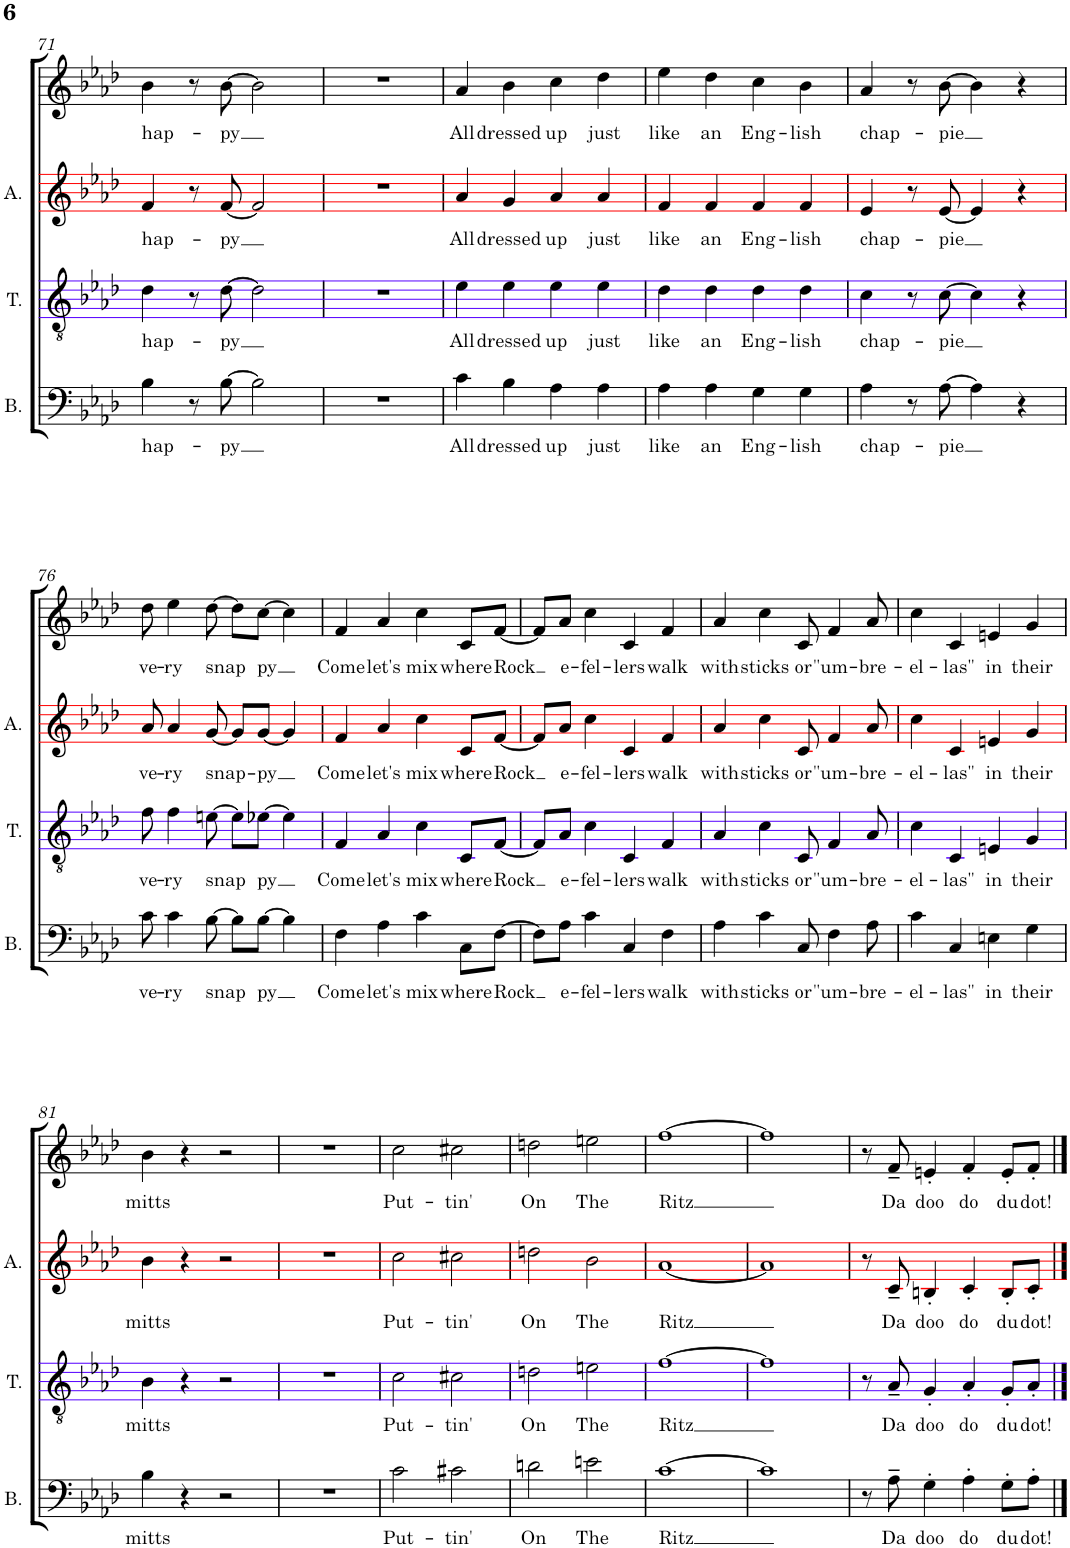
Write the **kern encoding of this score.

**kern	**text	**kern	**text	**kern	**text	**kern	**text
*part4	*part4	*part3	*part3	*part2	*part2	*part1	*part1
*staff4	*staff4	*staff3	*staff3	*staff2	*staff2	*staff1	*staff1
*I"Bass	*	*I"Tenor	*	*I"Alto	*	*I"Soprano	*
*I'B.	*	*I'T.	*	*I'A.	*	*	*
!!LO:PB:g=z
*clefF4	*	*clefGv2	*	*clefG2	*	*clefG2	*
*	*	*	*	*Trd5c9	*	*Trd1c2	*
*k[b-e-a-d-]	*	*k[b-e-a-d-]	*	*k[b-e-a-d-]	*	*k[b-e-a-d-]	*
*M4/4	*	*M4/4	*	*M4/4	*	*M4/4	*
*met(c)	*	*met(c)	*	*met(c)	*	*met(c)	*
=71	=71	=71	=71	=71	=71	=71	=71
!	!LO:LY:b	!	!LO:LY:b	!	!LO:LY:b	!	!LO:LY:b
4B-\	hap-	4d-\	hap-	4f/	hap-	4b-\	hap-
8r	.	8r	.	8r	.	8r	.
!	!LO:LY:b	!	!LO:LY:b	!	!LO:LY:b	!	!LO:LY:b
[8B-\	-py	[8d-\	-py	[8f/	-py	[8b-\	-py
2B-\]	.	2d-\]	.	2f/]	.	2b-\]	.
=72	=72	=72	=72	=72	=72	=72	=72
1r	.	1r	.	1r	.	1r	.
=73	=73	=73	=73	=73	=73	=73	=73
!	!LO:LY:b	!	!LO:LY:b	!	!LO:LY:b	!	!LO:LY:b
4c\	All	4e-\	All	4a-/	All	4a-/	All
!	!LO:LY:b	!	!LO:LY:b	!	!LO:LY:b	!	!LO:LY:b
4B-\	dressed	4e-\	dressed	4g/	dressed	4b-\	dressed
!	!LO:LY:b	!	!LO:LY:b	!	!LO:LY:b	!	!LO:LY:b
4A-\	up	4e-\	up	4a-/	up	4cc\	up
!	!LO:LY:b	!	!LO:LY:b	!	!LO:LY:b	!	!LO:LY:b
4A-\	just	4e-\	just	4a-/	just	4dd-\	just
=74	=74	=74	=74	=74	=74	=74	=74
!	!LO:LY:b	!	!LO:LY:b	!	!LO:LY:b	!	!LO:LY:b
4A-\	like	4d-\	like	4f/	like	4ee-\	like
!	!LO:LY:b	!	!LO:LY:b	!	!LO:LY:b	!	!LO:LY:b
4A-\	an	4d-\	an	4f/	an	4dd-\	an
!	!LO:LY:b	!	!LO:LY:b	!	!LO:LY:b	!	!LO:LY:b
4G\	Eng-	4d-\	Eng-	4f/	Eng-	4cc\	Eng-
!	!LO:LY:b	!	!LO:LY:b	!	!LO:LY:b	!	!LO:LY:b
4G\	-lish	4d-\	-lish	4f/	-lish	4b-\	-lish
=75	=75	=75	=75	=75	=75	=75	=75
!	!LO:LY:b	!	!LO:LY:b	!	!LO:LY:b	!	!LO:LY:b
4A-\	chap-	4c\	chap-	4e-/	chap-	4a-/	chap-
8r	.	8r	.	8r	.	8r	.
!	!LO:LY:b	!	!LO:LY:b	!	!LO:LY:b	!	!LO:LY:b
[8A-\	-pie	[8c\	-pie	[8e-/	-pie	[8b-\	-pie
4A-\]	.	4c\]	.	4e-/]	.	4b-\]	.
4r	.	4r	.	4r	.	4r	.
!!LO:LB:g=z
=76	=76	=76	=76	=76	=76	=76	=76
!	!LO:LY:b	!	!LO:LY:b	!	!LO:LY:b	!	!LO:LY:b
8c\	ve-	8f\	ve-	8a-/	ve-	8dd-\	ve-
!	!LO:LY:b	!	!LO:LY:b	!	!LO:LY:b	!	!LO:LY:b
4c\	-ry	4f\	-ry	4a-/	-ry	4ee-\	-ry
!	!LO:LY:b	!	!LO:LY:b	!	!LO:LY:b	!	!LO:LY:b
[8B-\	-snap	[8en\	-snap	[8g/	snap-	[8dd-\	-snap
8B-\L]	.	8e\L]	.	8g/L]	.	8dd-\L]	.
!	!LO:LY:b	!	!LO:LY:b	!	!LO:LY:b	!	!LO:LY:b
[8B-\J	-py	[8e-X\J	py	[8g/J	py	[8cc\J	py
4B-\]	.	4e-\]	.	4g/]	.	4cc\]	.
=77	=77	=77	=77	=77	=77	=77	=77
!	!LO:LY:b	!	!LO:LY:b	!	!LO:LY:b	!	!LO:LY:b
4F\	Come	4F/	Come	4f/	Come	4f/	Come
!	!LO:LY:b	!	!LO:LY:b	!	!LO:LY:b	!	!LO:LY:b
4A-\	let's	4A-/	let's	4a-/	let's	4a-/	let's
!	!LO:LY:b	!	!LO:LY:b	!	!LO:LY:b	!	!LO:LY:b
4c\	mix	4c\	mix	4cc\	mix	4cc\	mix
!	!LO:LY:b	!	!LO:LY:b	!	!LO:LY:b	!	!LO:LY:b
8C\L	where	8C/L	where	8c/L	where	8c/L	where
!	!LO:LY:b	!	!LO:LY:b	!	!LO:LY:b	!	!LO:LY:b
[8F\J	-Rock	[8F/J	-Rock	[8f/J	-Rock	[8f/J	-Rock
=78	=78	=78	=78	=78	=78	=78	=78
8F\L]	.	8F/L]	.	8f/L]	.	8f/L]	.
!	!LO:LY:b	!	!LO:LY:b	!	!LO:LY:b	!	!LO:LY:b
8A-\J	e-	8A-/J	e-	8a-/J	e-	8a-/J	e-
!	!LO:LY:b	!	!LO:LY:b	!	!LO:LY:b	!	!LO:LY:b
4c\	-fel-	4c\	-fel-	4cc\	-fel-	4cc\	-fel-
!	!LO:LY:b	!	!LO:LY:b	!	!LO:LY:b	!	!LO:LY:b
4C/	-lers	4C/	-lers	4c/	-lers	4c/	-lers
!	!LO:LY:b	!	!LO:LY:b	!	!LO:LY:b	!	!LO:LY:b
4F\	walk	4F/	walk	4f/	walk	4f/	walk
=79	=79	=79	=79	=79	=79	=79	=79
!	!LO:LY:b	!	!LO:LY:b	!	!LO:LY:b	!	!LO:LY:b
4A-\	with	4A-/	with	4a-/	with	4a-/	with
!	!LO:LY:b	!	!LO:LY:b	!	!LO:LY:b	!	!LO:LY:b
4c\	sticks	4c\	sticks	4cc\	sticks	4cc\	sticks
!	!LO:LY:b	!	!LO:LY:b	!	!LO:LY:b	!	!LO:LY:b
8C/	or	8C/	or	8c/	or	8c/	or
!	!LO:LY:b	!	!LO:LY:b	!	!LO:LY:b	!	!LO:LY:b
4F\	"um-	4F/	"um-	4f/	"um-	4f/	"um-
!	!LO:LY:b	!	!LO:LY:b	!	!LO:LY:b	!	!LO:LY:b
8A-\	-bre-	8A-/	-bre-	8a-/	-bre-	8a-/	-bre-
=80	=80	=80	=80	=80	=80	=80	=80
!	!LO:LY:b	!	!LO:LY:b	!	!LO:LY:b	!	!LO:LY:b
4c\	-el-	4c\	-el-	4cc\	-el-	4cc\	-el-
!	!LO:LY:b	!	!LO:LY:b	!	!LO:LY:b	!	!LO:LY:b
4C/	-las"	4C/	-las"	4c/	-las"	4c/	-las"
!	!LO:LY:b	!	!LO:LY:b	!	!LO:LY:b	!	!LO:LY:b
4En\	in	4En/	in	4en/	in	4en/	in
!	!LO:LY:b	!	!LO:LY:b	!	!LO:LY:b	!	!LO:LY:b
4G\	their	4G/	their	4g/	their	4g/	their
!!LO:LB:g=z
=81	=81	=81	=81	=81	=81	=81	=81
!	!LO:LY:b	!	!LO:LY:b	!	!LO:LY:b	!	!LO:LY:b
4B-\	mitts	4B-\	mitts	4b-\	mitts	4b-\	mitts
4r	.	4r	.	4r	.	4r	.
2r	.	2r	.	2r	.	2r	.
=82	=82	=82	=82	=82	=82	=82	=82
1r	.	1r	.	1r	.	1r	.
=83	=83	=83	=83	=83	=83	=83	=83
!	!LO:LY:b	!	!LO:LY:b	!	!LO:LY:b	!	!LO:LY:b
2c\	Put-	2c\	Put-	2cc\	Put-	2cc\	Put-
!	!LO:LY:b	!	!LO:LY:b	!	!LO:LY:b	!	!LO:LY:b
2c#X\	-tin'	2c#X\	-tin'	2cc#X\	-tin'	2cc#X\	-tin'
=84	=84	=84	=84	=84	=84	=84	=84
!	!LO:LY:b	!	!LO:LY:b	!	!LO:LY:b	!	!LO:LY:b
2dn\	On	2dn\	On	2ddn\	On	2ddn\	On
!	!LO:LY:b	!	!LO:LY:b	!	!LO:LY:b	!	!LO:LY:b
2en\	The	2en\	The	2b-\	The	2een\	The
=85	=85	=85	=85	=85	=85	=85	=85
!	!LO:LY:b	!	!LO:LY:b	!	!LO:LY:b	!	!LO:LY:b
[1c	Ritz	[1f	Ritz	[1a-	Ritz	[1ff	Ritz
=86	=86	=86	=86	=86	=86	=86	=86
1c]	.	1f]	.	1a-]	.	1ff]	.
=87	=87	=87	=87	=87	=87	=87	=87
8r	.	8r	.	8r	.	8r	.
!	!LO:LY:b	!	!LO:LY:b	!	!LO:LY:b	!	!LO:LY:b
8A-~\	Da	8A-~/	Da	8c~/	Da	8f~/	Da
!	!LO:LY:b	!	!LO:LY:b	!	!LO:LY:b	!	!LO:LY:b
4G'\	doo	4G'/	doo	4Bn'/	doo	4en'/	doo
!	!LO:LY:b	!	!LO:LY:b	!	!LO:LY:b	!	!LO:LY:b
4A-'\	do	4A-'/	do	4c'/	do	4f'/	do
!	!LO:LY:b	!	!LO:LY:b	!	!LO:LY:b	!	!LO:LY:b
8G'\L	du	8G'/L	du	8B'/L	du	8e'/L	du
!	!LO:LY:b	!	!LO:LY:b	!	!LO:LY:b	!	!LO:LY:b
8A-'\J	dot!	8A-'/J	dot!	8c'/J	dot!	8f'/J	dot!
==	==	==	==	==	==	==	==
*-	*-	*-	*-	*-	*-	*-	*-
